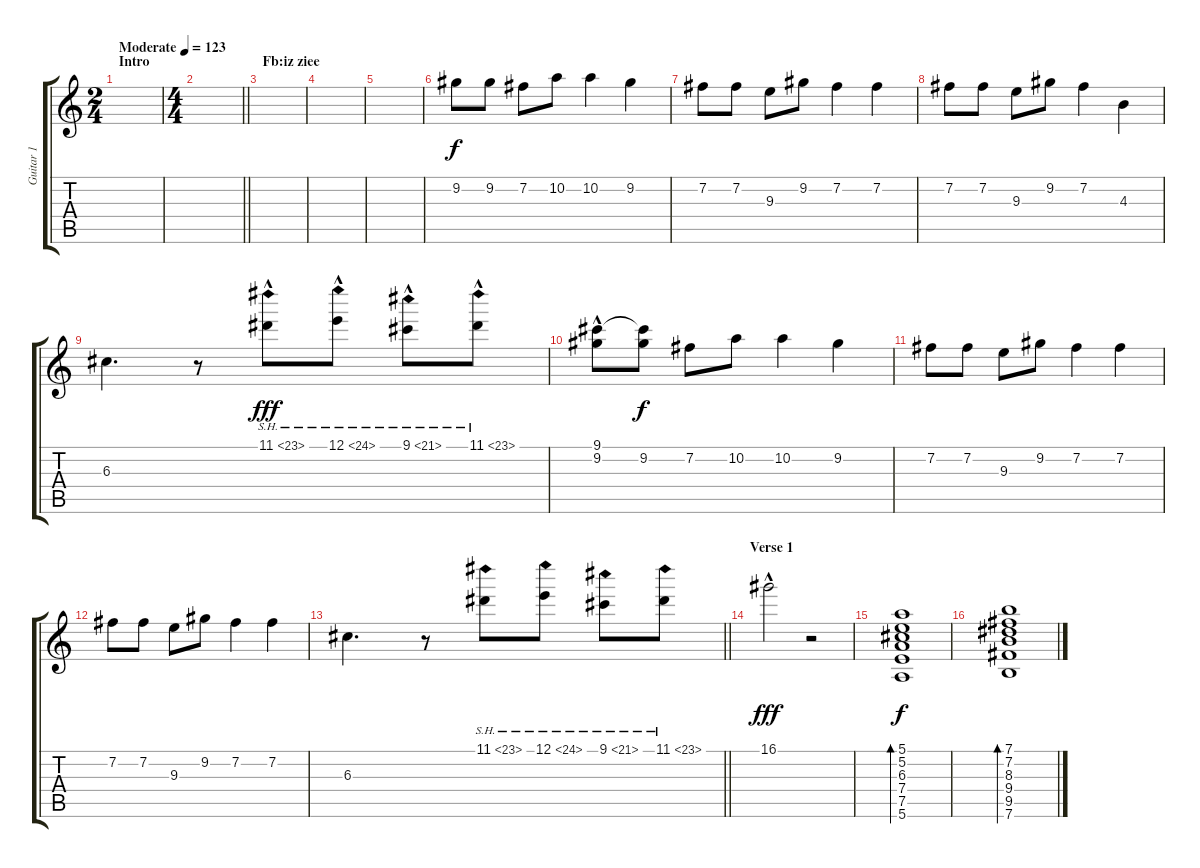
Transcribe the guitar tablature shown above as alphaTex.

\track ("Guitar 1" "Guitar 1") {instrument electricguitarjazz}
\staff {score tabs}
\tuning (E4 B3 G3 D3 A2 E2) {hide}
\ts (2 4)
\section ("" "Intro")
\tempo (123 "Moderate")
\clef g2
\ks c
|
\ts (4 4)
\barLineRight lightlight
|
\section ("" "Fb:iz ziee")
|
|
|
9.2.8{volume 9} 9.2.8 7.2.8 10.2.8 10.2.4 9.2.4 |
7.2.8 7.2.8 9.3.8 9.2.8 7.2.4 7.2.4 |
7.2.8 7.2.8 9.3.8 9.2.8 7.2.4 4.3.4 |
6.3.4{d} r.8 11.1{sh 12 hac}.8{dy fff} 12.1{sh 12 hac}.8 9.1{sh 12 hac}.8 11.1{sh 12 hac}.8 |
(9.1{hac} 9.2).8 (9.1{t} 9.2).8{dy f} 7.2.8 10.2.8 10.2.4 9.2.4 |
7.2.8 7.2.8 9.3.8 9.2.8 7.2.4 7.2.4 |
7.2.8 7.2.8 9.3.8 9.2.8 7.2.4 7.2.4 |
\barLineRight lightlight
6.3.4{d} r.8 11.1{sh 12}.8 12.1{sh 12}.8 9.1{sh 12}.8 11.1{sh 12}.8 |
\section ("" "Verse 1")
16.1{hac}.2{dy fff} r.2 |
(5.1 5.2 6.3 7.4 7.5 5.6).1{bd 120 dy f volume 8 balance 2 instrument acousticguitarsteel} |
(7.1 7.2 8.3 9.4 9.5 7.6).1{bd 120}
